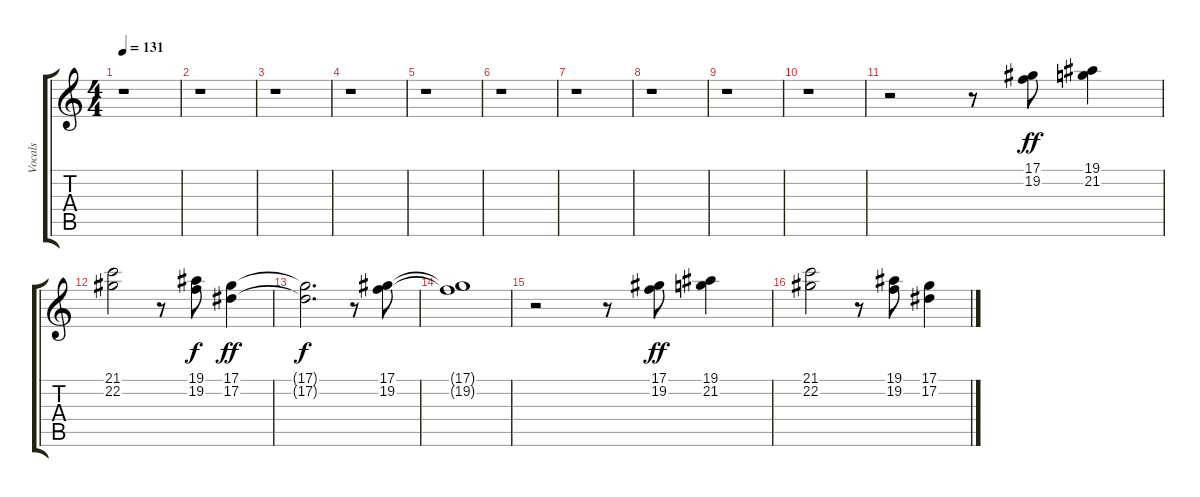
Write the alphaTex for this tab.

\track ("Vocals" "Vocals") {instrument vibraphone}
\staff {score tabs}
\tuning (Eb4 Bb3 Gb3 Db3 Ab2 Eb2) {hide}
\ts (4 4)
\tempo 131
\clef g2
\ks c
r.1{dy f} |
r.1 |
r.1 |
r.1 |
r.1 |
r.1 |
r.1 |
r.1 |
r.1 |
r.1 |
r.2 r.8 (17.1 19.2).8{dy ff} (19.1 21.2).4 |
(21.1 22.2).2 r.8 (19.1 19.2).8{dy f} (17.1 17.2).4{dy ff} |
(17.1{t} 17.2{t}).2{d dy f} r.8 (17.1 19.2).8 |
(17.1{t} 19.2{t}).1 |
r.2 r.8 (17.1 19.2).8{dy ff} (19.1 21.2).4 |
(21.1 22.2).2 r.8 (19.1 19.2).8 (17.1 17.2).4
